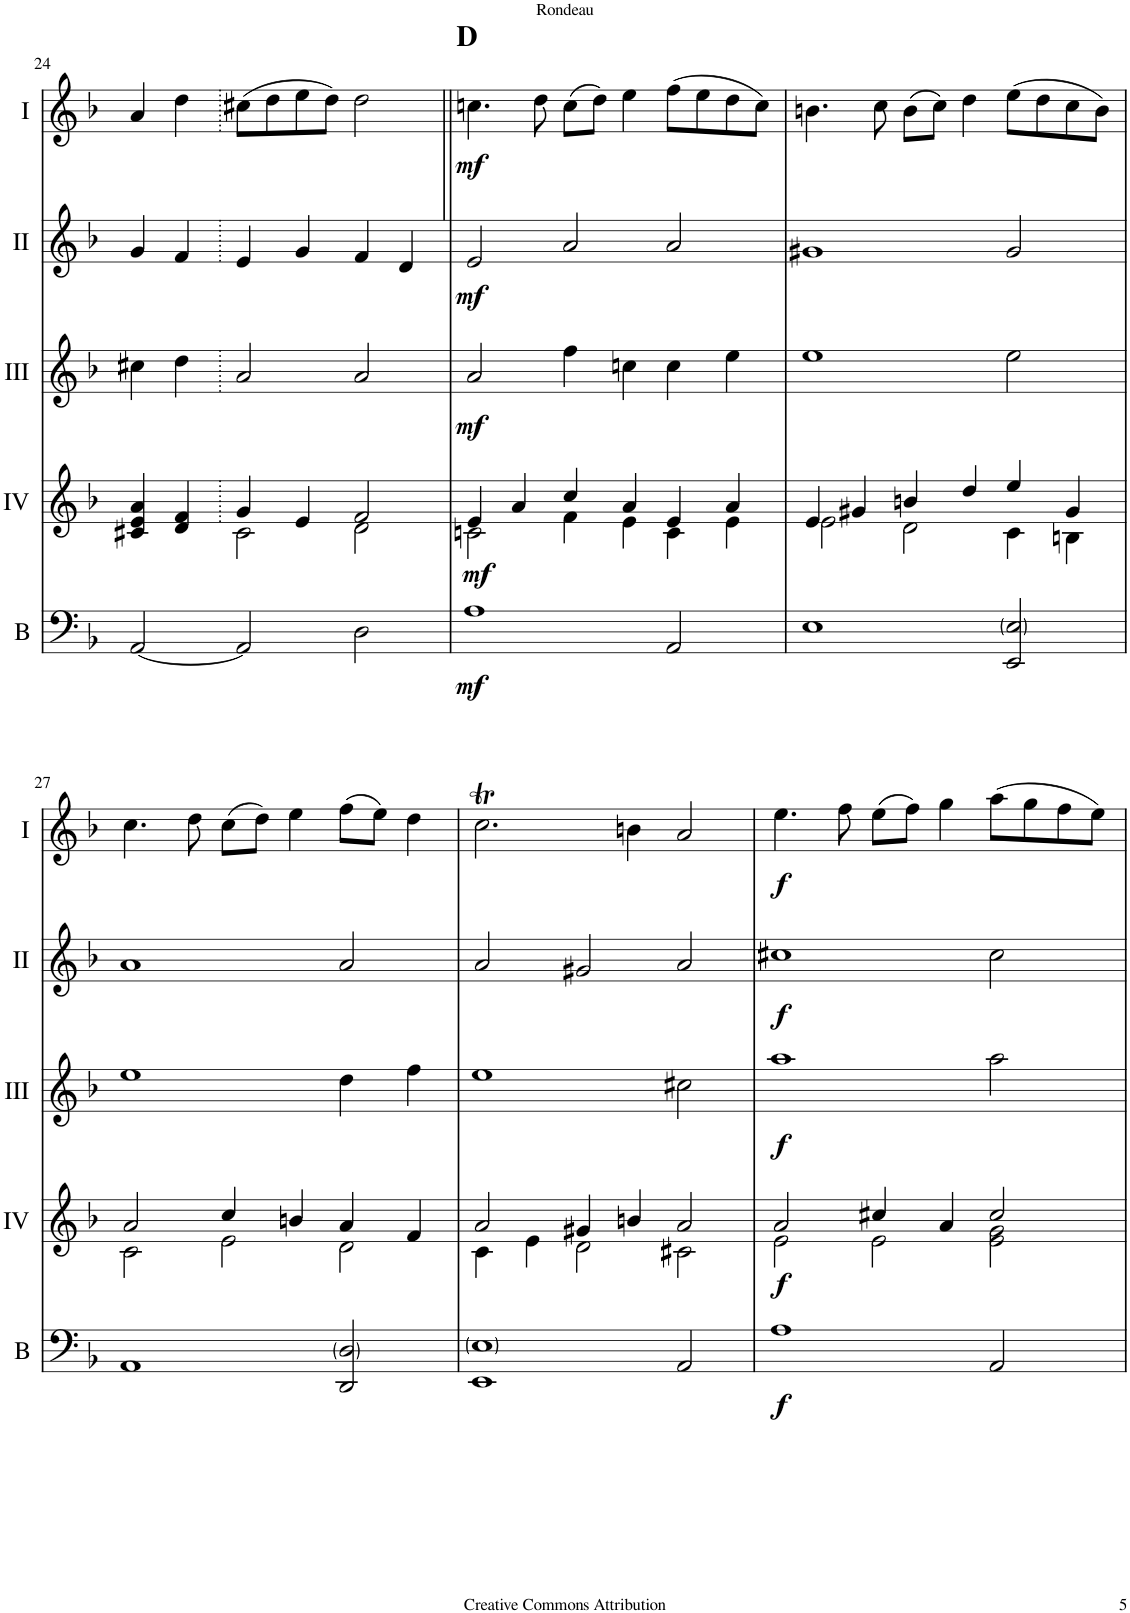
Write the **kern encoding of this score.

**kern	**dynam	**kern	**dynam	**kern	**dynam	**kern	**dynam	**kern	**dynam
*part5	*part5	*part4	*part4	*part3	*part3	*part2	*part2	*part1	*part1
*staff5	*staff5	*staff4	*staff4	*staff3	*staff3	*staff2	*staff2	*staff1	*staff1
*I"Bass	*	*I"Acc. 4	*	*I"Acc. 3	*	*I"Acc. 2	*	*I"Acc. 1	*
*I'B	*	*	*	*	*	*	*	*	*
!!LO:PB:g=z
*clefF4	*	*clefG2	*	*clefG2	*	*clefG2	*	*clefG2	*
*Trd7c12	*	*	*	*Trd7c12	*	*	*	*	*
*k[b-]	*	*k[b-]	*	*k[b-]	*	*k[b-]	*	*k[b-]	*
*M3/2	*	*M3/2	*	*M3/2	*	*M3/2	*	*M3/2	*
=24	=24	=24.	=24	=24	=24	=24	=24	=24	=24
*	*	*^	*	*	*	*	*	*	*
[2AA/	.	4c#X/ 4e/ 4a/	2ryy	.	4cc#X\	.	4g/	.	4a/	.
.	.	4d/ 4f/	.	.	4dd\	.	4f/	.	4dd\	.
2AA/]	.	4g/	2c#\	.	2a/	.	4e/	.	(8cc#X\L	.
.	.	.	.	.	.	.	.	.	8dd\	.
.	.	4e/	.	.	.	.	4g/	.	8ee\	.
.	.	.	.	.	.	.	.	.	8dd\J)	.
2D\	.	2f/	2d\	.	2a/	.	4f/	.	2dd\	.
.	.	.	.	.	.	.	4d/	.	.	.
=25||	=25||	=25||	=25||	=25||	=25||	=25||	=25||	=25||	=25||	=25||
!	!	!	!	!	!	!	!	!	!LO:TX:a:B:t=D	!
!	!LO:DY:b	!	!	!LO:DY:b	!	!LO:DY:b	!	!LO:DY:b	!	!LO:DY:b
1A	mf	4e/	2cn\	mf	2a/	mf	2e/	mf	4.ccn\	mf
.	.	4a/	.	.	.	.	.	.	.	.
.	.	.	.	.	.	.	.	.	8dd\	.
.	.	4cc/	4f\	.	4ff\	.	2a/	.	(8cc\L	.
.	.	.	.	.	.	.	.	.	8dd\J)	.
.	.	4a/	4e\	.	4ccn\	.	.	.	4ee\	.
2AA/	.	4e/	4c\	.	4cc\	.	2a/	.	(8ff\L	.
.	.	.	.	.	.	.	.	.	8ee\	.
.	.	4a/	4e\	.	4ee\	.	.	.	8dd\	.
.	.	.	.	.	.	.	.	.	8cc\J)	.
=26	=26	=26	=26	=26	=26	=26	=26	=26	=26	=26
1E	.	4e/	2e\	.	1ee	.	1g#X	.	4.bn\	.
.	.	4g#X/	.	.	.	.	.	.	.	.
.	.	.	.	.	.	.	.	.	8cc\	.
.	.	4bn/	2d\	.	.	.	.	.	(8b\L	.
.	.	.	.	.	.	.	.	.	8cc\J)	.
.	.	4dd/	.	.	.	.	.	.	4dd\	.
2EE/ 2E/	.	4ee/	4c\	.	2ee\	.	2g#/	.	(8ee\L	.
.	.	.	.	.	.	.	.	.	8dd\	.
.	.	4g#/	4Bn\	.	.	.	.	.	8cc\	.
.	.	.	.	.	.	.	.	.	8b\J)	.
!!LO:LB:g=z
=27	=27	=27	=27	=27	=27	=27	=27	=27	=27	=27
1AA	.	2a/	2c\	.	1ee	.	1a	.	4.cc\	.
.	.	.	.	.	.	.	.	.	8dd\	.
.	.	4cc/	2e\	.	.	.	.	.	(8cc\L	.
.	.	.	.	.	.	.	.	.	8dd\J)	.
.	.	4bn/	.	.	.	.	.	.	4ee\	.
2DD/ 2D/	.	4a/	2d\	.	4dd\	.	2a/	.	(8ff\L	.
.	.	.	.	.	.	.	.	.	8ee\J)	.
.	.	4f/	.	.	4ff\	.	.	.	4dd\	.
=28	=28	=28	=28	=28	=28	=28	=28	=28	=28	=28
1EE 1E	.	2a/	4c\	.	1ee	.	2a/	.	2.ccT\	.
.	.	.	4e\	.	.	.	.	.	.	.
.	.	4g#X/	2d\	.	.	.	2g#X/	.	.	.
.	.	4bn/	.	.	.	.	.	.	4bn\	.
2AA/	.	2a/	2c#X\	.	2cc#X\	.	2a/	.	2a/	.
=29	=29	=29	=29	=29	=29	=29	=29	=29	=29	=29
!	!LO:DY:b	!	!	!LO:DY:b	!	!LO:DY:b	!	!LO:DY:b	!	!LO:DY:b
1A	f	2a/	2e\	f	1aa	f	1cc#X	f	4.ee\	f
.	.	.	.	.	.	.	.	.	8ff\	.
.	.	4cc#X/	2e\	.	.	.	.	.	(8ee\L	.
.	.	.	.	.	.	.	.	.	8ff\J)	.
.	.	4a/	.	.	.	.	.	.	4gg\	.
2AA/	.	2cc#/	2e\ 2g\	.	2aa\	.	2cc#\	.	(8aa\L	.
.	.	.	.	.	.	.	.	.	8gg\	.
.	.	.	.	.	.	.	.	.	8ff\	.
.	.	.	.	.	.	.	.	.	8ee\J)	.
*	*	*v	*v	*	*	*	*	*	*	*
=	=	=	=	=	=	=	=	=	=
*-	*-	*-	*-	*-	*-	*-	*-	*-	*-
